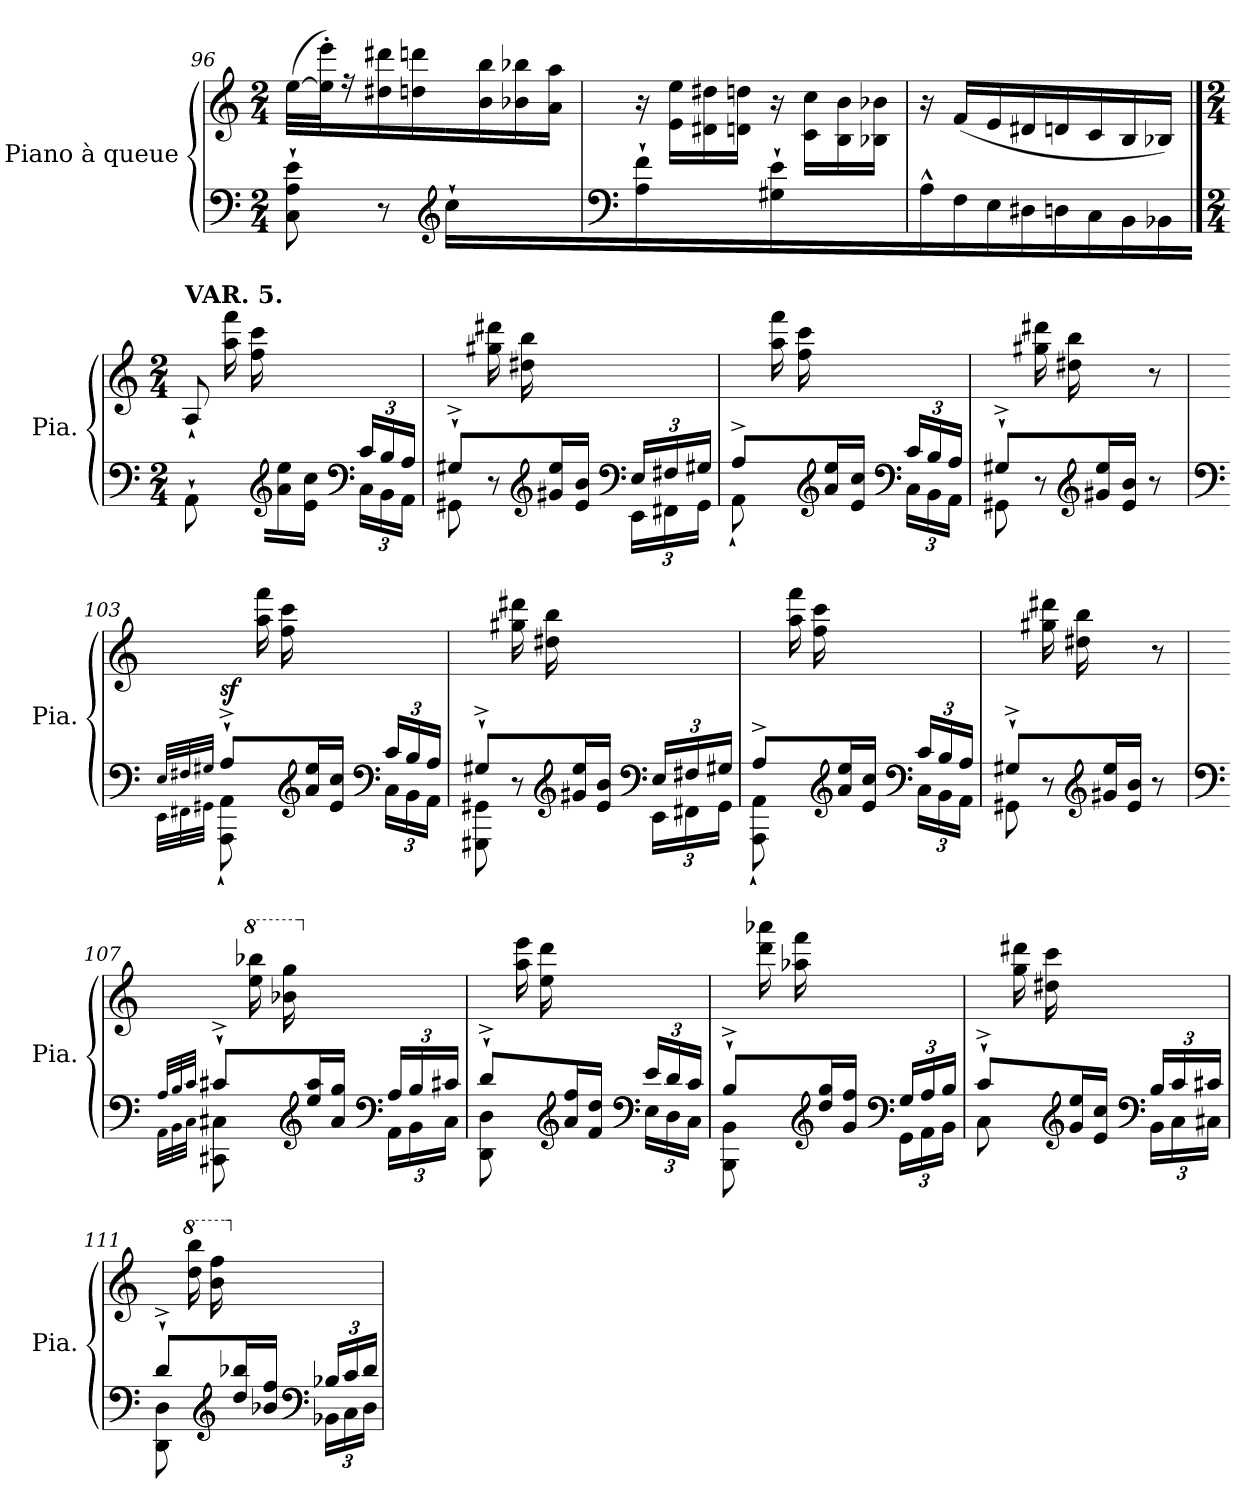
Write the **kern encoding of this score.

**kern	**kern	**dynam
*part1	*part1	*part1
*staff2	*staff1	*staff1/2
*I"Piano à queue	*	*
*I'Pia.	*	*
*clefF4	*clefG2	*
*k[]	*k[]	*
*M2/4	*M2/4	*
=96	=96	=96
*^	*	*
4ryy	8C\` 8A\` 8e\`	(>[32ee\LLL	.
.	.	32ee\]' 32eee\'JJJ)	.
.	.	16r	.
.	8r	16dd#X\ 16ddd#X\LL	.
.	.	16ddn\ 16dddn\JJ	.
*clefG2	*	*	*
16cc`/LL	4ryy	16ryy	.
8.ryy	.	16b\ 16bb\	.
.	.	16b-X\ 16bb-X\	.
.	.	16a\ 16aa\JJ	.
*v	*v	*	*
=97	=97	=97
*clefF4	*	*
16A/` 16f/`	16r	.
16ryy	16e\ 16ee\LL	.
8ryy	16d#X\ 16dd#X\	.
.	16dn\ 16ddn\JJ	.
16G#X/` 16e/`	16r	.
16ryy	16c\ 16cc\LL	.
8ryy	16B\ 16b\	.
.	16B-X\ 16b-X\JJ	.
=98	=98	=98
16A^^\LL	16r	.
16F\	(16f/LL	.
16E\	16e/	.
16D#X\	16d#X/	.
16Dn\	16dn/	.
16C\	16c/	.
16BB\	16B/	.
16BB-X\JJ	16B-X/JJ)	.
!!LO:PB:g=z
==99	==99	==99
*M2/4	*M2/4	*
*^	*	*
!	!	!LO:TX:a:B:t=VAR. 5.	!
4ryy	8AA`\	8A`/	.
.	8ryy	(>16aa\ 16fff\LL	.
.	.	16ff\ 16ccc\	.
*clefG2	*	*	*
16a/ 16ee/	8ryy	4ryy	.
16e/ 16cc/JJ)	.	.	.
*clefF4	*	*	*
*Xbrackettup	*	*	*
24c/LL	24C\LL	.	.
24B/	24BB\	.	.
24A/JJ	24AA\JJ	.	.
=100	=100	=100	=100
8G#X^`/	8GG#X\	8ryy	.
8ryy	8r	(>16gg#X\ 16ddd#X\LL	.
.	.	16dd#X\ 16bb\	.
*clefG2	*	*	*
16g#X/ 16ee/	8ryy	4ryy	.
16e/ 16b/JJ)	.	.	.
*clefF4	*	*	*
24E/LL	24EE\LL	.	.
24F#X/	24FF#X\	.	.
24G#X/JJ	24GG#\JJ	.	.
=101	=101	=101	=101
8A^/	8AA`\	8ryy	.
8ryy	8ryy	(>16aa\ 16fff\LL	.
.	.	16ff\ 16ccc\	.
*clefG2	*	*	*
16a/ 16ee/	8ryy	4ryy	.
16e/ 16cc/JJ)	.	.	.
*clefF4	*	*	*
24c/LL	24C\LL	.	.
24B/	24BB\	.	.
24A/JJ	24AA\JJ	.	.
=102	=102	=102	=102
8G#X^`/	8GG#X\	8ryy	.
8ryy	8r	(>16gg#X\ 16ddd#X\LL	.
.	.	16dd#X\ 16bb\	.
*clefG2	*	*	*
16g#X/ 16ee/	8ryy	8ryy	.
16e/ 16b/JJ)	.	.	.
8ryy	8r	8r	.
!!LO:LB:g=z
=103	=103	=103	=103
*clefF4	*	*	*
32qE/LLL	32qEE\LLL	.	.
32qF#X/	32qFF#X\	.	.
32qG#X/JJJ	32qGG#X\JJJ	.	.
!	!	!	!LO:DY:b
8A`^/	8AAA\` 8AA\`	8ryy	sf
8ryy	8ryy	(>16aa\ 16fff\LL	.
.	.	16ff\ 16ccc\	.
*clefG2	*	*	*
16a/ 16ee/	8ryy	4ryy	.
16e/ 16cc/JJ)	.	.	.
*clefF4	*	*	*
24c/LL	24C\LL	.	.
24B/	24BB\	.	.
24A/JJ	24AA\JJ	.	.
=104	=104	=104	=104
8G#X^`/	8GGG#X\ 8GG#X\	8ryy	.
8ryy	8r	(>16gg#X\ 16ddd#X\LL	.
.	.	16dd#X\ 16bb\	.
*clefG2	*	*	*
16g#X/ 16ee/	8ryy	4ryy	.
16e/ 16b/JJ)	.	.	.
*clefF4	*	*	*
24E/LL	24EE\LL	.	.
24F#X/	24FF#X\	.	.
24G#X/JJ	24GG#\JJ	.	.
=105	=105	=105	=105
8A^/	8AAA\` 8AA\`	8ryy	.
8ryy	8ryy	(>16aa\ 16fff\LL	.
.	.	16ff\ 16ccc\	.
*clefG2	*	*	*
16a/ 16ee/	8ryy	4ryy	.
16e/ 16cc/JJ)	.	.	.
*clefF4	*	*	*
24c/LL	24C\LL	.	.
24B/	24BB\	.	.
24A/JJ	24AA\JJ	.	.
=106	=106	=106	=106
8G#X^`/	8GG#X\	8ryy	.
8ryy	8r	(>16gg#X\ 16ddd#X\LL	.
.	.	16dd#X\ 16bb\	.
*clefG2	*	*	*
16g#X/ 16ee/	8ryy	8ryy	.
16e/ 16b/JJ)	.	.	.
8ryy	8r	8r	.
!!LO:LB:g=z
=107	=107	=107	=107
*clefF4	*	*	*
32qA/LLL	32qAA\LLL	.	.
32qB/	32qBB\	.	.
32qc/JJJ	32qC\JJJ	.	.
8c#X`^/	8CC#X\ 8C#X\	8ryy	.
*	*	*8va	*
8ryy	8ryy	(>16eee\ 16bbb-X\LL	.
.	.	16bb-X\ 16ggg\	.
*clefG2	*	*	*
*	*	*X8va	*
16ee/ 16aa/	8ryy	4ryy	.
16a/ 16gg/JJ)	.	.	.
*clefF4	*	*	*
24A/LL	24AA\LL	.	.
24B/	24BB\	.	.
24c#X/JJ	24C#\JJ	.	.
=108	=108	=108	=108
8d`^/	8DD\ 8D\	8ryy	.
8ryy	8ryy	(>16aa\ 16eee\LL	.
.	.	16ee\ 16ddd\	.
*clefG2	*	*	*
16a/ 16ff/	8ryy	4ryy	.
16f/ 16dd/JJ)	.	.	.
*clefF4	*	*	*
24e/LL	24E\LL	.	.
24d/	24D\	.	.
24c/JJ	24C\JJ	.	.
=109	=109	=109	=109
8B`^/	8BBB\ 8BB\	8ryy	.
8ryy	8ryy	(>16ddd\ 16aaa-X\LL	.
.	.	16aa-X\ 16fff\	.
*clefG2	*	*	*
16dd/ 16gg/	8ryy	4ryy	.
16g/ 16ff/JJ)	.	.	.
*clefF4	*	*	*
24G/LL	24GG\LL	.	.
24A/	24AA\	.	.
24B/JJ	24BB\JJ	.	.
=110	=110	=110	=110
8c`^/	8C\	8ryy	.
8ryy	8ryy	(>16gg\ 16ddd#X\LL	.
.	.	16dd#X\ 16ccc\	.
*clefG2	*	*	*
16g/ 16ee/	8ryy	4ryy	.
16e/ 16cc/JJ)	.	.	.
*clefF4	*	*	*
24B/LL	24BB\LL	.	.
24c/	24C\	.	.
24c#X/JJ	24C#X\JJ	.	.
!!LO:LB:g=z
=111	=111	=111	=111
8d`^/	8DD\ 8D\	8ryy	.
*	*	*8va	*
8ryy	8ryy	(>16ddd\ 16bbb\LL	.
.	.	16bb\ 16fff\	.
*clefG2	*	*	*
*	*	*X8va	*
16dd/ 16bb-X/	8ryy	4ryy	.
16b-X/ 16ff/JJ)	.	.	.
*clefF4	*	*	*
24B-X/LL	24BB-X\LL	.	.
24c/	24C\	.	.
24d/JJ	24D\JJ	.	.
*v	*v	*	*
=	=	=
*-	*-	*-
